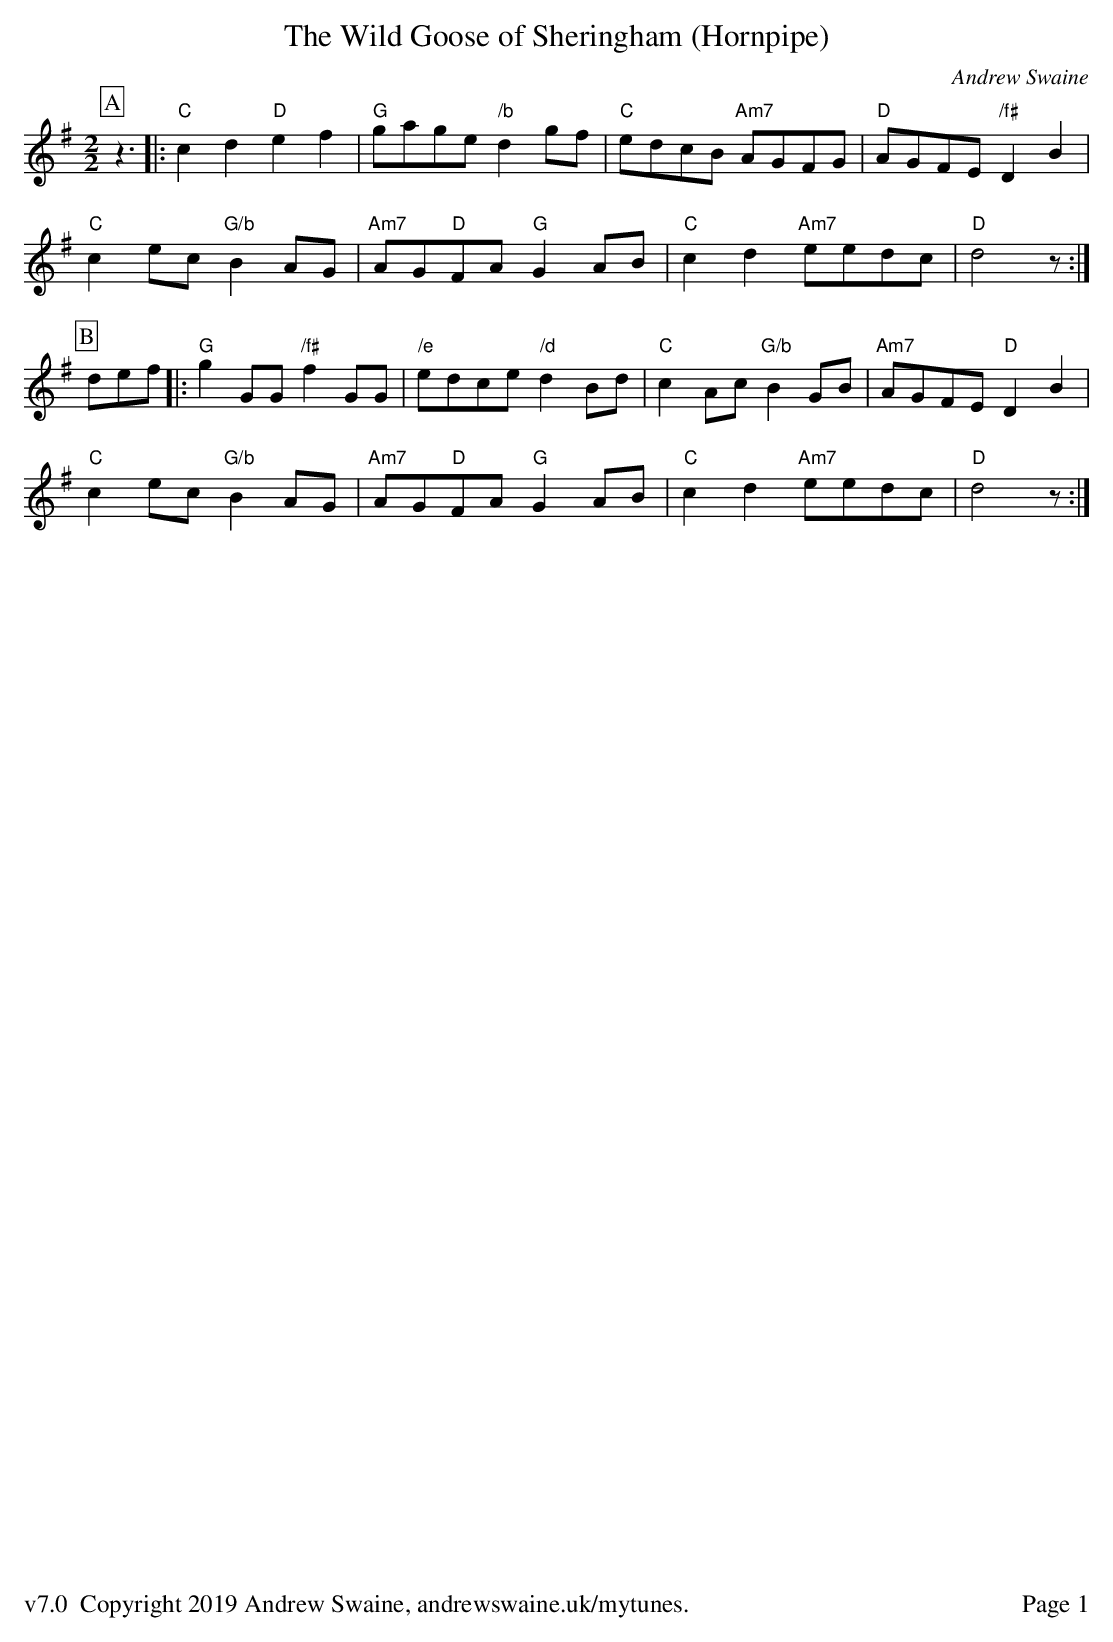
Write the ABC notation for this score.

X:1
T:Wild Goose of Sheringham (Hornpipe), The
C:Andrew Swaine
M:2/2
K:G
L:1/8
P:A
z3|:"C"c2d2"D"e2f2|"G"gage "/b"d2gf|"C"edcB "Am7"AGFG|"D"AGFE "/f#"D2B2|
"C"c2ec "G/b"B2AG|"Am7"AG"D"FA "G"G2AB|"C"c2d2 "Am7"eedc|"D"d4 z:|
P:B
def|:"G"g2GG "/f#"f2GG|"/e"edce "/d"d2Bd|"C"c2Ac "G/b"B2GB|"Am7"AGFE "D"D2B2|
"C"c2ec "G/b"B2AG|"Am7"AG"D"FA "G"G2AB|"C"c2d2 "Am7"eedc|"D"d4 z:|
